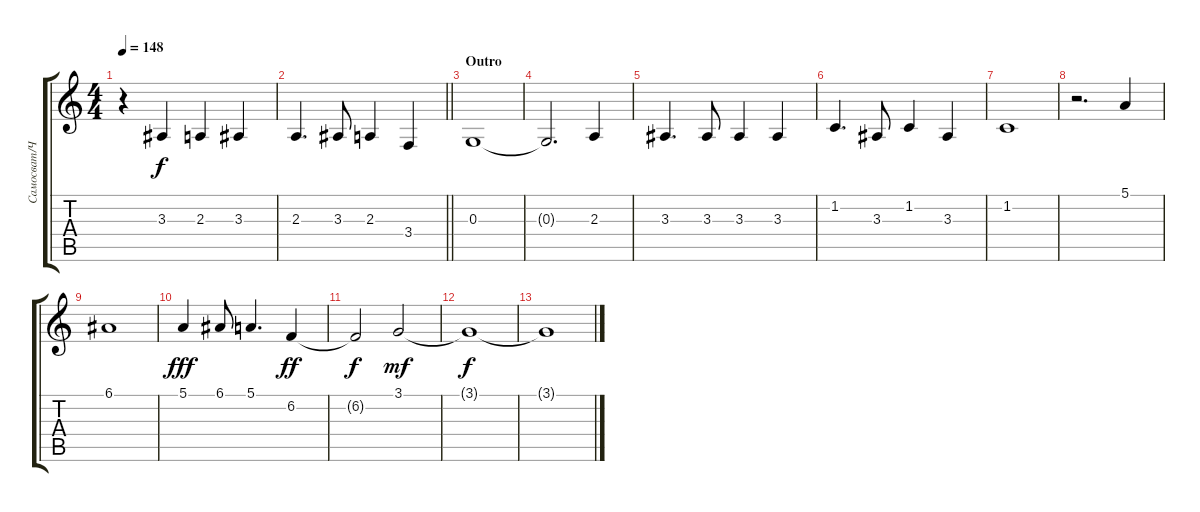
\track ("Самосват/Чеботарёва" "Самосват/Ч") {instrument flute}
\staff {score tabs}
\tuning (E4 B3 G3 D3 A2 E2) {hide}
\ts (4 4)
\tempo 148
\clef g2
\ks c
r.4{dy f} 3.3.4 2.3.4 3.3.4 |
\barLineRight lightlight
2.3.4{d} 3.3.8 2.3.4 3.4.4 |
\section ("" "Outro")
0.3.1 |
0.3{t}.2{d} 2.3.4 |
3.3.4{d} 3.3.8 3.3.4 3.3.4 |
1.2.4{d} 3.3.8 1.2.4 3.3.4 |
1.2.1 |
r.2{d} 5.1.4 |
6.1.1 |
5.1.4{dy fff} 6.1.8 5.1.4{d} 6.2.4{dy ff} |
6.2{t}.2{dy f} 3.1.2{dy mf} |
3.1{t}.1{dy f} |
3.1{t}.1
